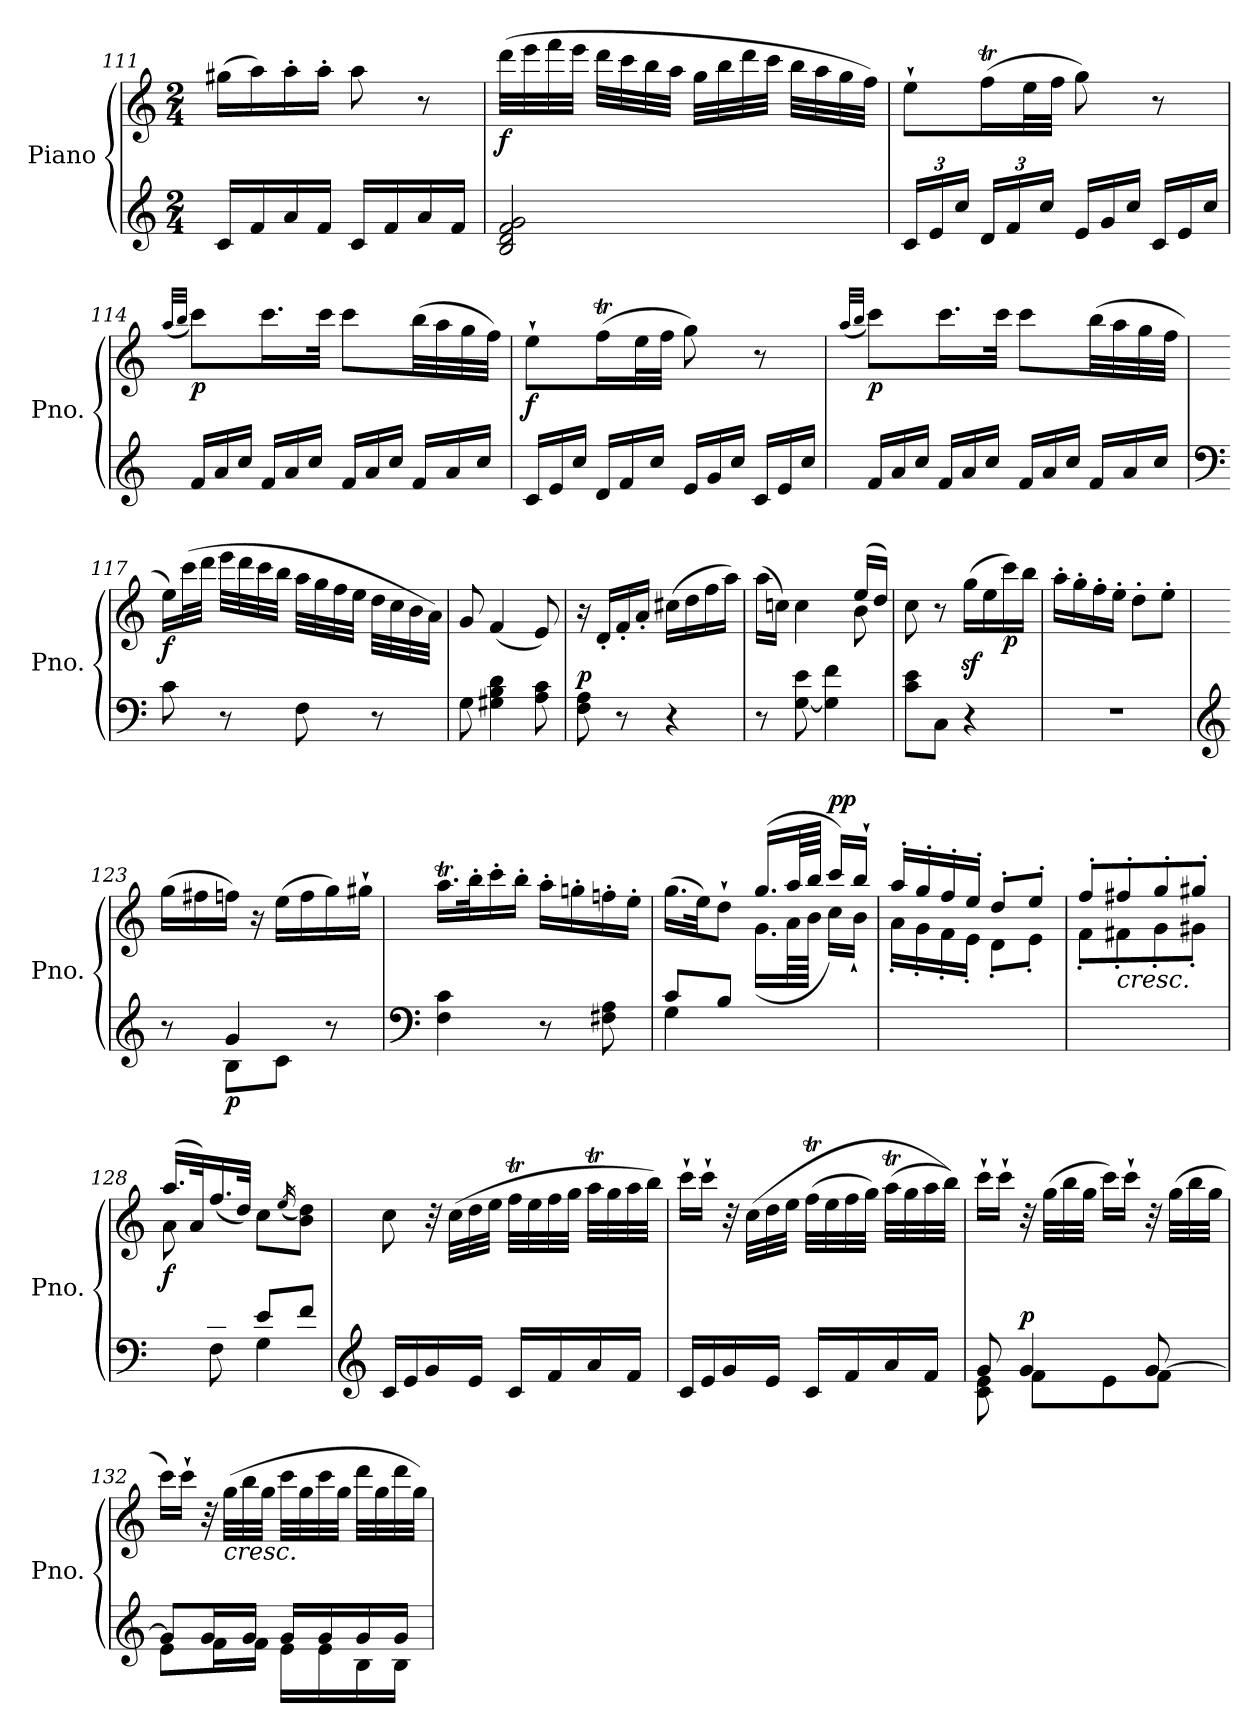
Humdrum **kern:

**kern	**kern	**dynam
*part1	*part1	*part1
*staff2	*staff1	*staff1/2
*I"Piano	*	*
*I'Pno.	*	*
*clefG2	*clefG2	*
*k[]	*k[]	*
*M2/4	*M2/4	*
=111	=111	=111
16c/LL	(>16gg#X\LL	.
16f/	16aa\)	.
16a/	16aa'\	.
16f/JJ	16aa'\JJ	.
16c/LL	8aa\	.
16f/	.	.
16a/	8r	.
16f/JJ	.	.
=112	=112	=112
!	!	!LO:DY:b
2B/ 2d/ 2f/ 2g/	(>32ddd\LLL	f
.	32eee\	.
.	32fff\	.
.	32eee\JJJ	.
.	32ddd\LLL	.
.	32ccc\	.
.	32bb\	.
.	32aa\JJJ	.
.	32gg\LLL	.
.	32bb\	.
.	32ddd\	.
.	32ccc\JJJ	.
.	32bb\LLL	.
.	32aa\	.
.	32gg\	.
.	32ff\JJJ)	.
=113	=113	=113
*Xbrackettup	*	*
24c/LL	8ee`\L	.
24e/	.	.
24cc/JJ	.	.
24d/LL	(>16ffT\L	.
24f/	.	.
.	32ee\L	.
24cc/JJ	.	.
.	32ff\JJJ	.
*Xtuplet	*	*
24e/LL	8gg\)	.
24g/	.	.
24cc/JJ	.	.
24c/LL	8r	.
24e/	.	.
24cc/JJ	.	.
!!LO:LB:g=z
=114	=114	=114
.	(<32qaa/LLL	.
.	32qbb/JJJ	.
!	!	!LO:DY:b
24f/LL	8ccc\L)	p
24a/	.	.
24cc/JJ	.	.
24f/LL	16.ccc\L	.
24a/	.	.
24cc/JJ	.	.
.	32ccc\JJk	.
24f/LL	8ccc\L	.
24a/	.	.
24cc/JJ	.	.
24f/LL	(>32bb\LL	.
.	32aa\	.
24a/	.	.
.	32gg\	.
24cc/JJ	.	.
.	32ff\JJJ)	.
=115	=115	=115
!	!	!LO:DY:b
24c/LL	8ee`\L	f
24e/	.	.
24cc/JJ	.	.
24d/LL	(>16ffT\L	.
24f/	.	.
.	32ee\L	.
24cc/JJ	.	.
.	32ff\JJJ	.
24e/LL	8gg\)	.
24g/	.	.
24cc/JJ	.	.
24c/LL	8r	.
24e/	.	.
24cc/JJ	.	.
=116	=116	=116
.	(<32qaa/LLL	.
.	32qbb/JJJ	.
!	!	!LO:DY:b
24f/LL	8ccc\L)	p
24a/	.	.
24cc/JJ	.	.
24f/LL	16.ccc\L	.
24a/	.	.
24cc/JJ	.	.
.	32ccc\JJk	.
24f/LL	8ccc\L	.
24a/	.	.
24cc/JJ	.	.
24f/LL	(>32bb\LL	.
.	32aa\	.
24a/	.	.
.	32gg\	.
24cc/JJ	.	.
.	32ff\JJJ	.
!!LO:LB:g=z
=117	=117	=117
*clefF4	*	*
!	!	!LO:DY:b
8c\	16ee\LL)	f
.	(>32ccc\L	.
.	32ddd\JJJ	.
8r	32eee\LLL	.
.	32ddd\	.
.	32ccc\	.
.	32bb\JJJ	.
8F\	32aa\LLL	.
.	32gg\	.
.	32ff\	.
.	32ee\JJJ	.
8r	32dd\LLL	.
.	32cc\	.
.	32b\	.
.	32a\JJJ)	.
=118	=118	=118
8G\	8g/	.
!	!	!LO:DY:b=2
!	!	!LO:DY:n=1:a
4G#X\ 4B\ 4d\	(<4f/	fp fp
8A\ 8c\	8e/)	.
=119	=119	=119
!	!	!LO:DY:a=2
8F\ 8A\	16r	p
.	16d'/LL	.
8r	16f'/	.
.	16a'/JJ	.
4r	(>16cc#X\LL	.
.	16dd\	.
.	16ff\	.
.	16aa\JJ)	.
=120	=120	=120
*	*^	*
8r	4.rBByy	(>16aa\LL	.
.	.	16ccn\JJ)	.
[8G\ 8e\	.	4cc\	.
4G\] 4f\	.	.	.
.	(>16ee/LL	8b\	.
.	16dd/JJ)	.	.
*	*v	*v	*
=121	=121	=121
8c\ 8e\L	8cc\	.
8C\J	8r	.
4r	(>16ggz<\LL	.
.	16ee\	.
!	!	!LO:DY:b
.	16ccc\)	p
.	16bb\JJ	.
=122	=122	=122
2r	16aa'\LL	.
.	16gg'\	.
.	16ff'\	.
.	16ee'\JJ	.
.	8dd'\L	.
.	8ee'\J	.
!!LO:PB:g=z
=123	=123	=123
*clefG2	*	*
*^	*	*
8r	8ryy	(>16gg\LL	.
.	.	16ff#X\	.
!	!	!	!LO:DY:b=2
4g/	8B\L	16ffn\JJ)	p
.	.	16r	.
.	8c\J	(>16ee\LL	.
.	.	16ff\	.
8r	8ryy	16gg\)	.
.	.	16gg#X`\JJ	.
*v	*v	*	*
=124	=124	=124
*clefF4	*	*
4F\ 4c\	16.aaT\LL	.
.	32bb'\K	.
.	16ccc'\	.
.	16bb'\JJ	.
8r	16aa'\LL	.
.	16ggn'\	.
8F#X\ 8A\	16ffn'\	.
.	16ee'\JJ	.
=125	=125	=125
*^	*^	*
8c/L	4G\	4rcccyy	(>16.gg\LL	.
.	.	.	32ee\JK)	.
8B/J	.	.	8dd`\J	.
!	!	!	!	!LO:DY:a
!	!	!	!	!LO:DY:n=1:b
4ryy	4ryy	(>16.gg/LL	(<16.g\LL	sf sf
.	.	64aa/LL	64a\LL	.
.	.	64bb/JJJJ	64b\JJJJ	.
!	!	!	!	!LO:DY:n=2:a
!	!	!	!	!LO:DY:n=3:b
.	.	16ccc/LL)	16cc\LL)	p p
.	.	16bb`/JJ	16b`\JJ	.
*v	*v	*	*	*
=126	=126	=126	=126
2ryy	16aa'/LL	16a'\LL	.
.	16gg'/	16g'\	.
.	16ff'/	16f'\	.
.	16ee'/JJ	16e'\JJ	.
.	8dd'/L	8d'\L	.
.	8ee'/J	8e'\J	.
=127	=127	=127	=127
2ryy	8ff'/L	8f'\L	.
!	!LO:TX:b:i:t=cresc.	!	!
.	8ff#X'/	8f#X'\	.
.	8gg'/	8g'\	.
.	8gg#X'/J	8g#X'\J	.
=128	=128	=128	=128
*^	*	*	*
!	!	!	!	!LO:DY:a=2
8ryy	8ryy	(>16.aa/LL	8a\L	f
.	.	32a/K)	.	.
8d/J	8F\	(>16.ff/	4.ryy	.
.	.	32dd/JJk)	.	.
8e/L	4G\	8cc\L	.	.
.	.	(>16qee/	.	.
8f/J	.	8b\ 8dd\J)	.	.
*v	*v	*	*	*
*	*v	*v	*
!!LO:LB:g=z
=129	=129	=129
*clefG2	*	*
16c/LL	8cc\	.
16e/	.	.
16g/	32r	.
.	(>32cc\LLL	.
16e/JJ	32dd\	.
.	32ee\JJJ	.
16c/LL	32ffT\LLL	.
.	32ee\	.
16f/	32ff\	.
.	32gg\JJJ	.
16a/	32aaT\LLL	.
.	32gg\	.
16f/JJ	32aa\	.
.	32bb\JJJ)	.
=130	=130	=130
16c/LL	16ccc`\LL	.
16e/	16ccc`\JJ	.
16g/	32r	.
.	(>32cc\LLL	.
16e/JJ	32dd\	.
.	32ee\JJJ	.
16c/LL	(>32ffT\LLL	.
.	32ee\	.
16f/	32ff\	.
.	32gg\JJJ)	.
16a/	(>32aaT\LLL	.
.	32gg\	.
16f/JJ	32aa\	.
.	32bb\JJJ))	.
=131	=131	=131
*^	*	*
8g/	8c\ 8e\	16ccc`\LL	.
.	.	16ccc`\JJ	.
!	!	!	!LO:DY:a=2
4g/	8f\L	32r	p
.	.	(>32gg\LLL	.
.	.	32bb\	.
.	.	32gg\JJJ	.
.	8e\	16ccc\LL)	.
.	.	16ccc`\JJ	.
[8g/	8f\J	32r	.
.	.	(>32gg\LLL	.
.	.	32bb\	.
.	.	32gg\JJJ	.
=132	=132	=132	=132
8g/L]	8e\L	16ccc\LL)	.
.	.	16ccc`\JJ	.
16g/L	16f\L	32r	.
!	!	!LO:TX:b:i:t=cresc.	!
.	.	(>32gg\LLL	.
16g/JJ	16f\JJ	32bb\	.
.	.	32gg\JJJ	.
16g/LL	16e\LL	32ccc\LLL	.
.	.	32gg\	.
16g/	16e\	32ccc\	.
.	.	32gg\JJJ	.
16g/	16B\	32ddd\LLL	.
.	.	32gg\	.
16g/JJ	16B\JJ	32ddd\	.
.	.	32gg\JJJ)	.
*v	*v	*	*
=	=	=
*-	*-	*-
